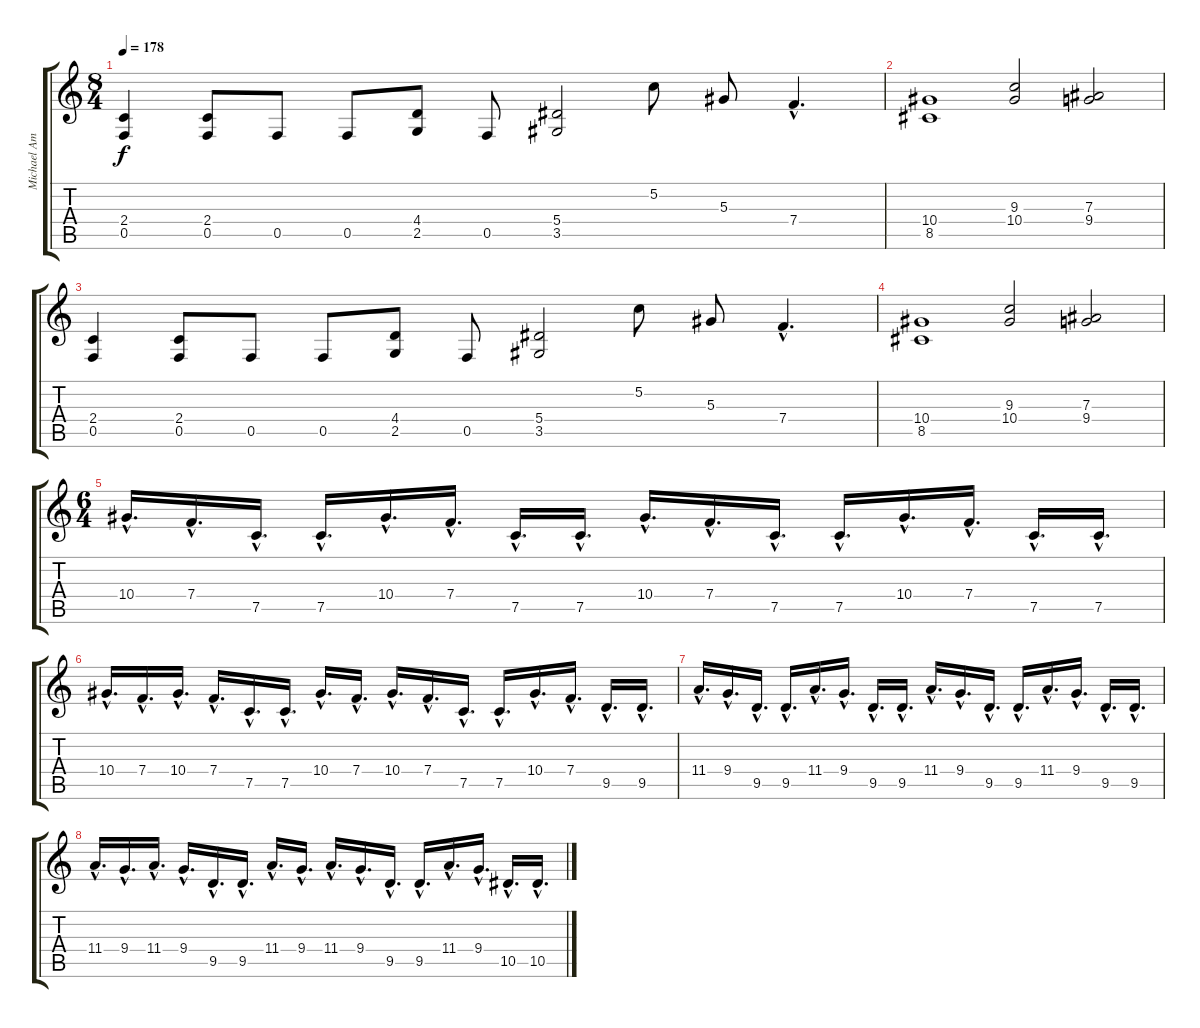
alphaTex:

\track ("Michael Amott" "Michael Am") {instrument distortionguitar}
\staff {score tabs}
\tuning (C4 G3 Eb3 Bb2 F2 C2) {hide}
\ts (8 4)
\tempo 178
\clef g2
\ks c
(2.4 0.5).4{dy f instrument distortionguitar} (2.4 0.5).8 0.5.8 0.5.8 (4.4 2.5).8 0.5.8 (5.4 3.5).2 5.2.8 5.3.8 7.4{hac}.4{d} |
(10.4 8.5).1 (9.3 10.4).2 (7.3 9.4).2 |
(2.4 0.5).4 (2.4 0.5).8 0.5.8 0.5.8 (4.4 2.5).8 0.5.8 (5.4 3.5).2 5.2.8 5.3.8 7.4{hac}.4{d} |
(10.4 8.5).1 (9.3 10.4).2 (7.3 9.4).2 |
\ts (6 4)
10.4{hac}.16{d} 7.4{hac}.16{d} 7.5{hac}.16{d} 7.5{hac}.16{d} 10.4{hac}.16{d} 7.4{hac}.16{d} 7.5{hac}.16{d} 7.5{hac}.16{d} 10.4{hac}.16{d} 7.4{hac}.16{d} 7.5{hac}.16{d} 7.5{hac}.16{d} 10.4{hac}.16{d} 7.4{hac}.16{d} 7.5{hac}.16{d} 7.5{hac}.16{d} |
10.4{hac}.16{d} 7.4{hac}.16{d} 10.4{hac}.16{d} 7.4{hac}.16{d} 7.5{hac}.16{d} 7.5{hac}.16{d} 10.4{hac}.16{d} 7.4{hac}.16{d} 10.4{hac}.16{d} 7.4{hac}.16{d} 7.5{hac}.16{d} 7.5{hac}.16{d} 10.4{hac}.16{d} 7.4{hac}.16{d} 9.5{hac}.16{d} 9.5{hac}.16{d} |
11.4{hac}.16{d} 9.4{hac}.16{d} 9.5{hac}.16{d} 9.5{hac}.16{d} 11.4{hac}.16{d} 9.4{hac}.16{d} 9.5{hac}.16{d} 9.5{hac}.16{d} 11.4{hac}.16{d} 9.4{hac}.16{d} 9.5{hac}.16{d} 9.5{hac}.16{d} 11.4{hac}.16{d} 9.4{hac}.16{d} 9.5{hac}.16{d} 9.5{hac}.16{d} |
11.4{hac}.16{d} 9.4{hac}.16{d} 11.4{hac}.16{d} 9.4{hac}.16{d} 9.5{hac}.16{d} 9.5{hac}.16{d} 11.4{hac}.16{d} 9.4{hac}.16{d} 11.4{hac}.16{d} 9.4{hac}.16{d} 9.5{hac}.16{d} 9.5{hac}.16{d} 11.4{hac}.16{d} 9.4{hac}.16{d} 10.5{hac}.16{d} 10.5{hac}.16{d}
